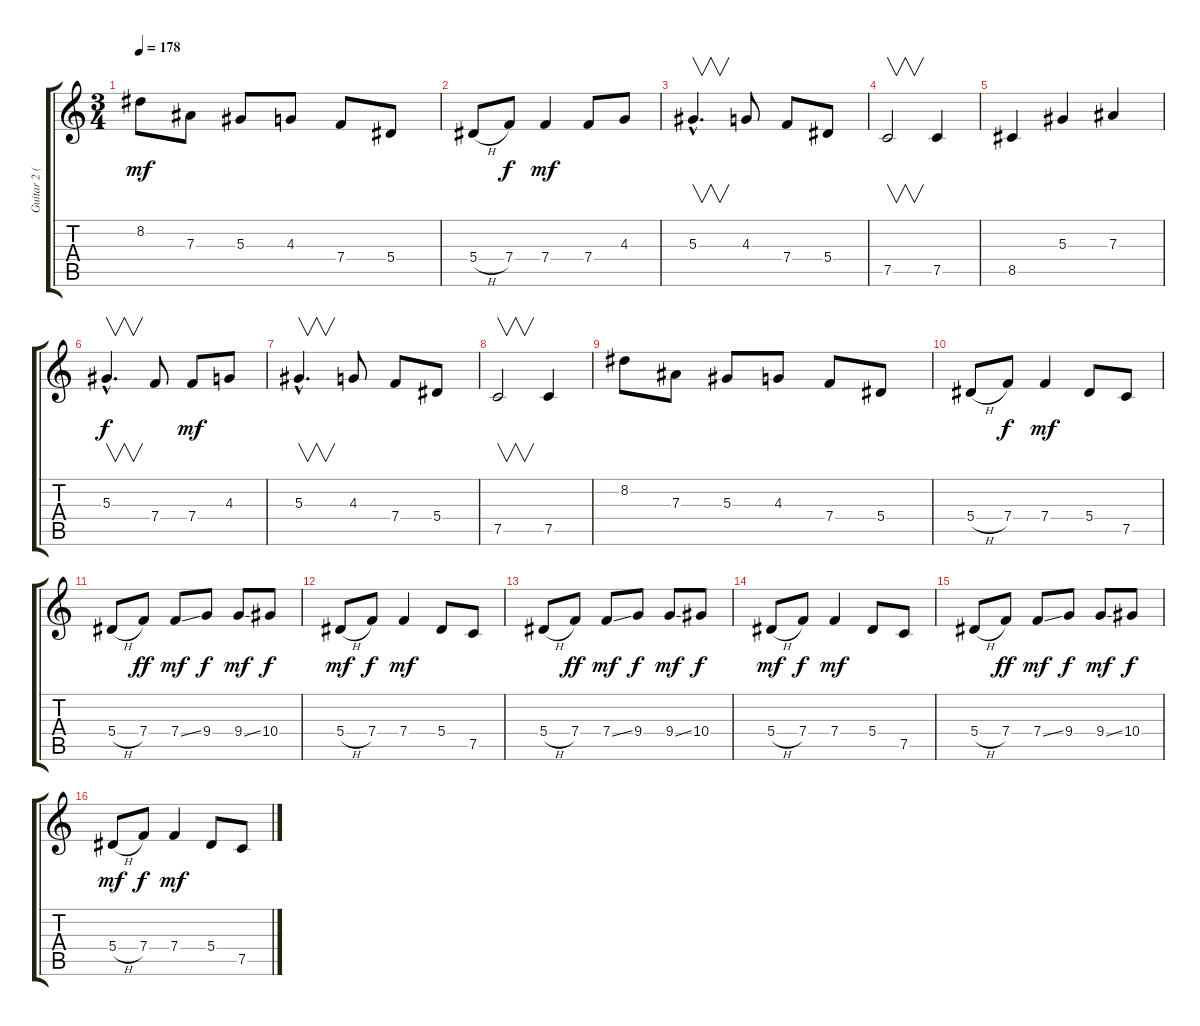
\track ("Guitar 2 (Lead)" "Guitar 2 (") {instrument distortionguitar}
\staff {score tabs}
\tuning (C4 G3 Eb3 Bb2 F2 C2) {hide}
\ts (3 4)
\tempo 178
\clef g2
\ks c
8.2.8{dy mf} 7.3.8 5.3.8 4.3.8 7.4.8 5.4.8 |
5.4{h}.8 7.4.8{dy f} 7.4.4{dy mf} 7.4.8 4.3.8 |
5.3{hac}.4{v d} 4.3.8 7.4.8 5.4.8 |
7.5.2{v} 7.5.4 |
8.5.4 5.3.4 7.3.4 |
5.3{hac}.4{v d dy f} 7.4.8 7.4.8{dy mf} 4.3.8 |
5.3{hac}.4{v d} 4.3.8 7.4.8 5.4.8 |
7.5.2{v} 7.5.4 |
8.2.8 7.3.8 5.3.8 4.3.8 7.4.8 5.4.8 |
5.4{h}.8 7.4.8{dy f} 7.4.4{dy mf} 5.4.8 7.5.8 |
5.4{h}.8 7.4.8{dy ff} 7.4{ss}.8{dy mf} 9.4.8{dy f} 9.4{ss}.8{dy mf} 10.4.8{dy f} |
5.4{h}.8{dy mf} 7.4.8{dy f} 7.4.4{dy mf} 5.4.8 7.5.8 |
5.4{h}.8 7.4.8{dy ff} 7.4{ss}.8{dy mf} 9.4.8{dy f} 9.4{ss}.8{dy mf} 10.4.8{dy f} |
5.4{h}.8{dy mf} 7.4.8{dy f} 7.4.4{dy mf} 5.4.8 7.5.8 |
5.4{h}.8 7.4.8{dy ff} 7.4{ss}.8{dy mf} 9.4.8{dy f} 9.4{ss}.8{dy mf} 10.4.8{dy f} |
5.4{h}.8{dy mf} 7.4.8{dy f} 7.4.4{dy mf} 5.4.8 7.5.8
